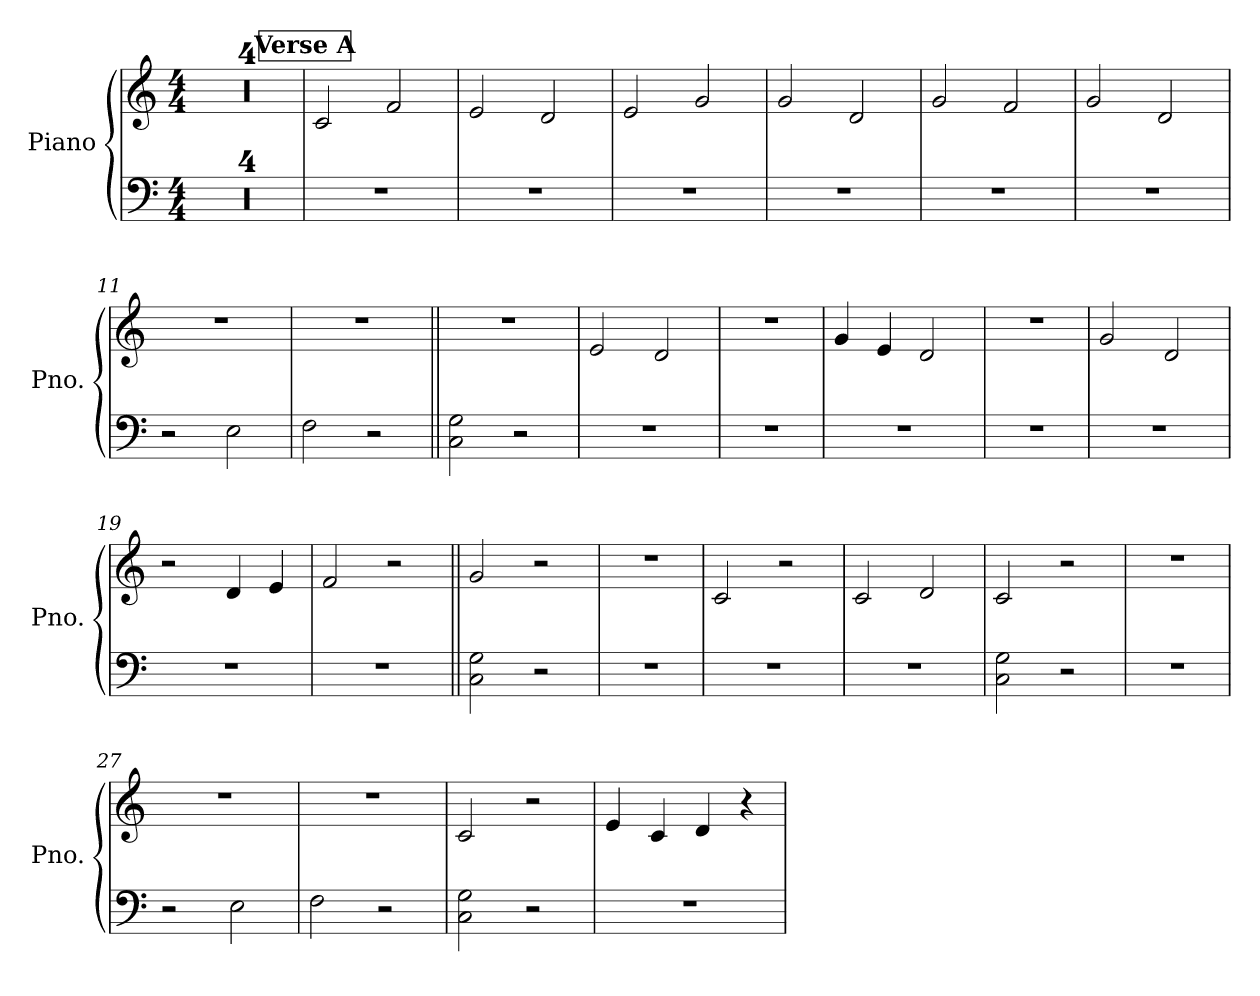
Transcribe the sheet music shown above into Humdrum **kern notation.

**kern	**kern
*part1	*part1
*staff2	*staff1
*I"Piano	*
*I'Pno.	*
*clefF4	*clefG2
*k[]	*k[]
*M4/4	*M4/4
*MM130	*MM130
=1	=1
1r	1r
=2	=2
1r	1r
=3	=3
1r	1r
=4	=4
1r	1r
!!LO:LB:g=z
!!LO:REH:place=s1:a:B:fs=8:t=Verse A
=5	=5
1r	2c/
.	2f/
=6	=6
1r	2e/
.	2d/
=7	=7
1r	2e/
.	2g/
=8	=8
1r	2g/
.	2d/
!!LO:LB:g=z
=9	=9
1r	2g/
.	2f/
=10	=10
1r	2g/
.	2d/
=11	=11
2r	1r
2E<\	.
=12	=12
2F<\	1r
2r	.
!!LO:LB:g=z
=13||	=13||
2C\<< 2G\<<	1r
2r	.
=14	=14
1r	2e/
.	2d/
=15	=15
1r	1r
=16	=16
1r	4g/
.	4e/
.	2d/
!!LO:LB:g=z
=17	=17
1r	1r
=18	=18
1r	2g/
.	2d/
=19	=19
1r	2r
.	4d/
.	4e/
=20	=20
1r	2f/
.	2r
!!LO:LB:g=z
=21||	=21||
2C\<< 2G\<<	2g/
2r	2r
=22	=22
1r	1r
=23	=23
1r	2c/
.	2r
=24	=24
1r	2c/
.	2d/
!!LO:LB:g=z
=25	=25
2C\<< 2G\<<	2c/
2r	2r
=26	=26
1r	1r
=27	=27
2r	1r
2E<\	.
=28	=28
2F<\	1r
2r	.
!!LO:LB:g=z
=29	=29
2C\<< 2G\<<	2c/
2r	2r
=30	=30
1r	4e/
.	4c/
.	4d/
.	4r
=	=
*-	*-
